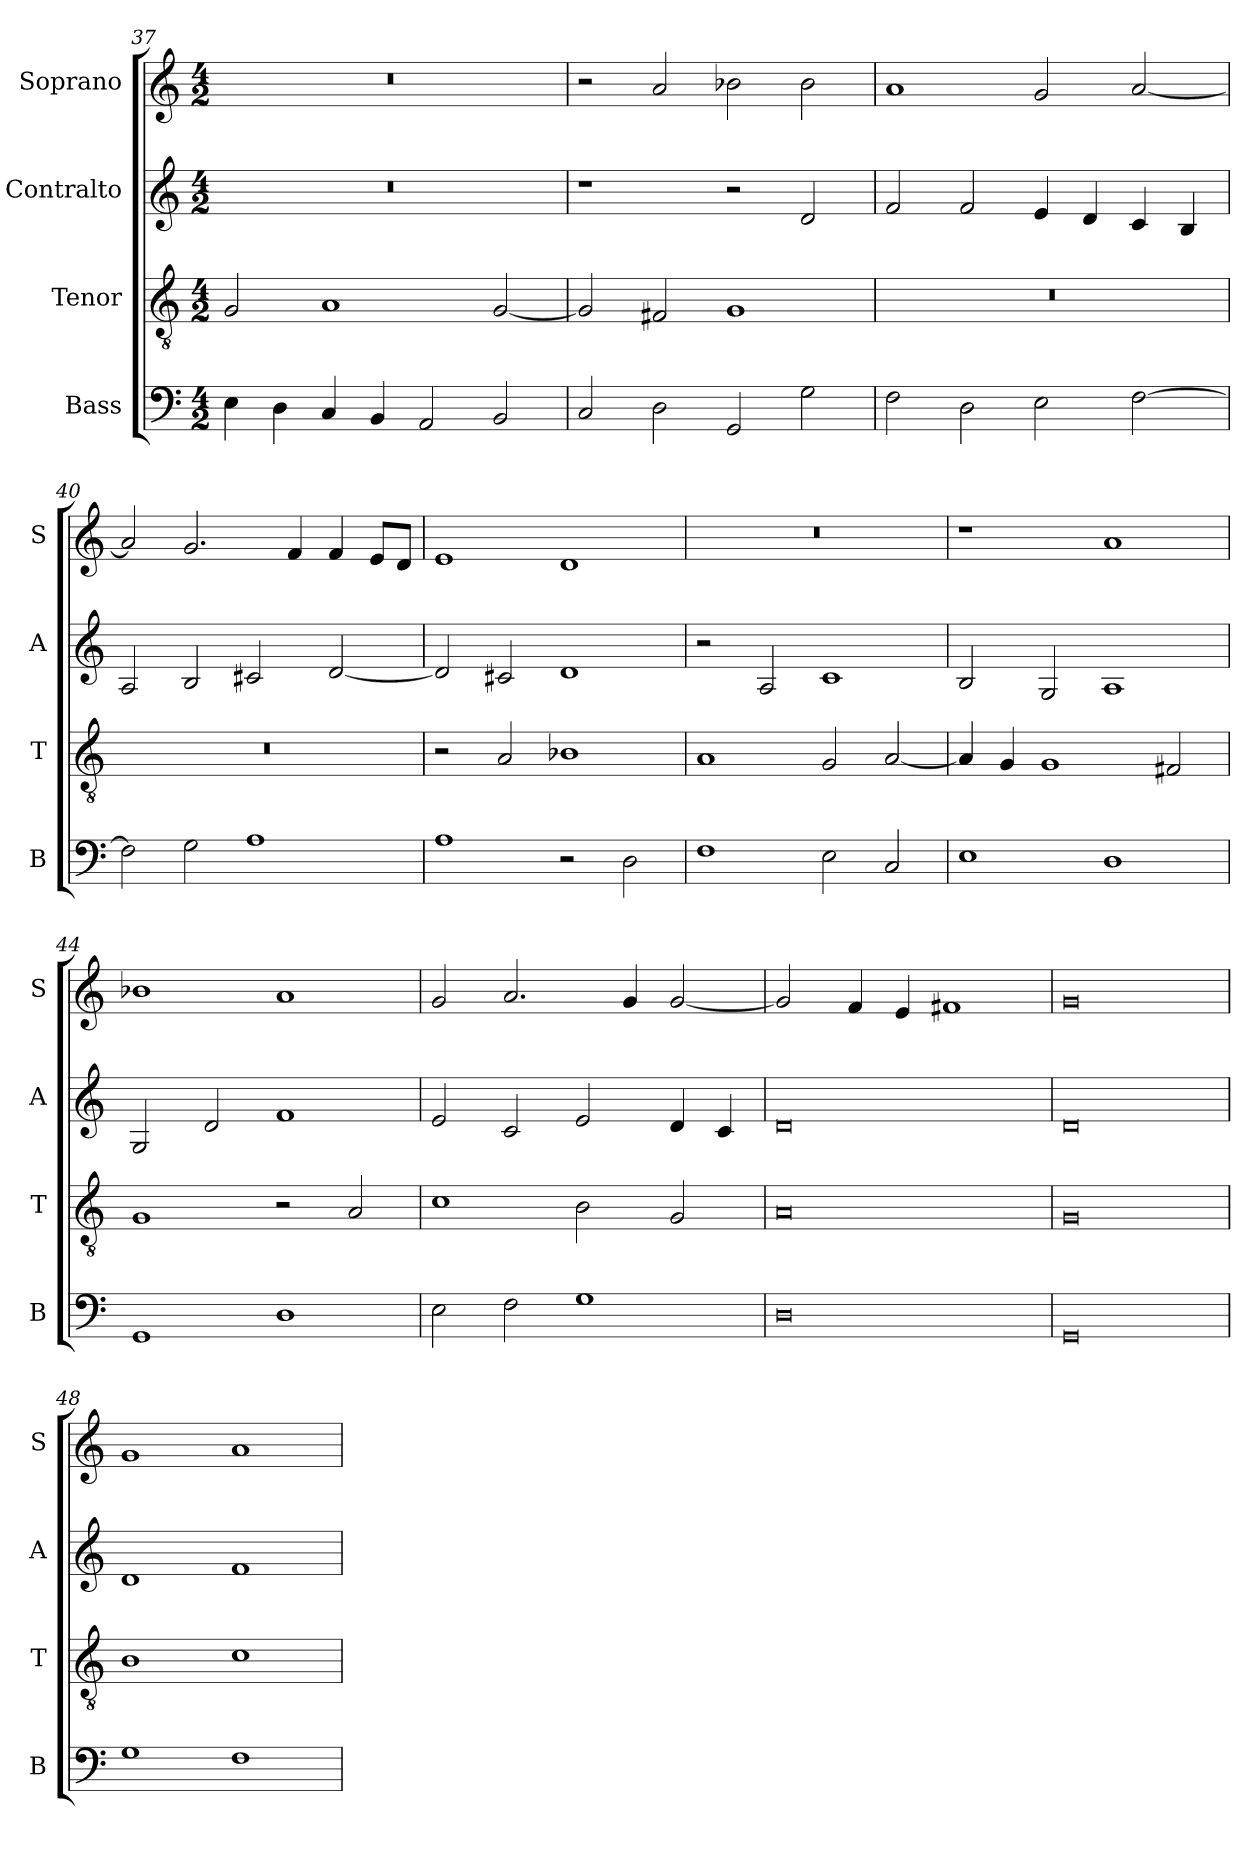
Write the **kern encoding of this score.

**kern	**kern	**kern	**kern
*part4	*part3	*part2	*part1
*staff4	*staff3	*staff2	*staff1
*I"Bass	*I"Tenor	*I"Contralto	*I"Soprano
*I'B	*I'T	*I'A	*I'S
*clefF4	*clefGv2	*clefG2	*clefG2
*k[]	*k[]	*k[]	*k[]
*G:mix	*G:mix	*G:mix	*G:mix
*M4/2	*M4/2	*M4/2	*M4/2
=37	=37	=37	=37
4E	2G	0r	0r
4D	.	.	.
4C	1A	.	.
4BB	.	.	.
2AA	.	.	.
2BB	[2G	.	.
=38	=38	=38	=38
2C	2G]	1r	2r
2D	2F#X	.	2a
2GG	1G	2r	2b-X
2G	.	2d	2b-
=39	=39	=39	=39
2F	0r	2f	1a
2D	.	2f	.
2E	.	4e	2g
.	.	4d	.
[2F	.	4c	[2a
.	.	4B	.
=40	=40	=40	=40
2F]	0r	2A	2a]
2G	.	2B	2.g
1A	.	2c#X	.
.	.	.	4f
.	.	[2d	4f
.	.	.	8e/L
.	.	.	8d/J
=41	=41	=41	=41
1A	2r	2d]	1e
.	2A	2c#X	.
2r	1B-X	1d	1d
2D	.	.	.
=42	=42	=42	=42
1F	1A	2r	0r
.	.	2A	.
2E	2G	1c	.
2C	[2A	.	.
=43	=43	=43	=43
1E	4A]	2B	1r
.	4G	.	.
.	1G	2G	.
1D	.	1A	1a
.	2F#X	.	.
=44	=44	=44	=44
1GG	1G	2G	1b-X
.	.	2d	.
1D	2r	1f	1a
.	2A	.	.
=45	=45	=45	=45
2E	1c	2e	2g
2F	.	2c	2.a
1G	2B	2e	.
.	.	.	4g
.	2G	4d	[2g
.	.	4c	.
=46	=46	=46	=46
0D	0A	0d	2g]
.	.	.	4f
.	.	.	4e
.	.	.	1f#X
=47	=47	=47	=47
0GG	0G	0d	0g
=48	=48	=48	=48
1G	1B	1d	1g
1F	1c	1f	1a
=	=	=	=
*-	*-	*-	*-
